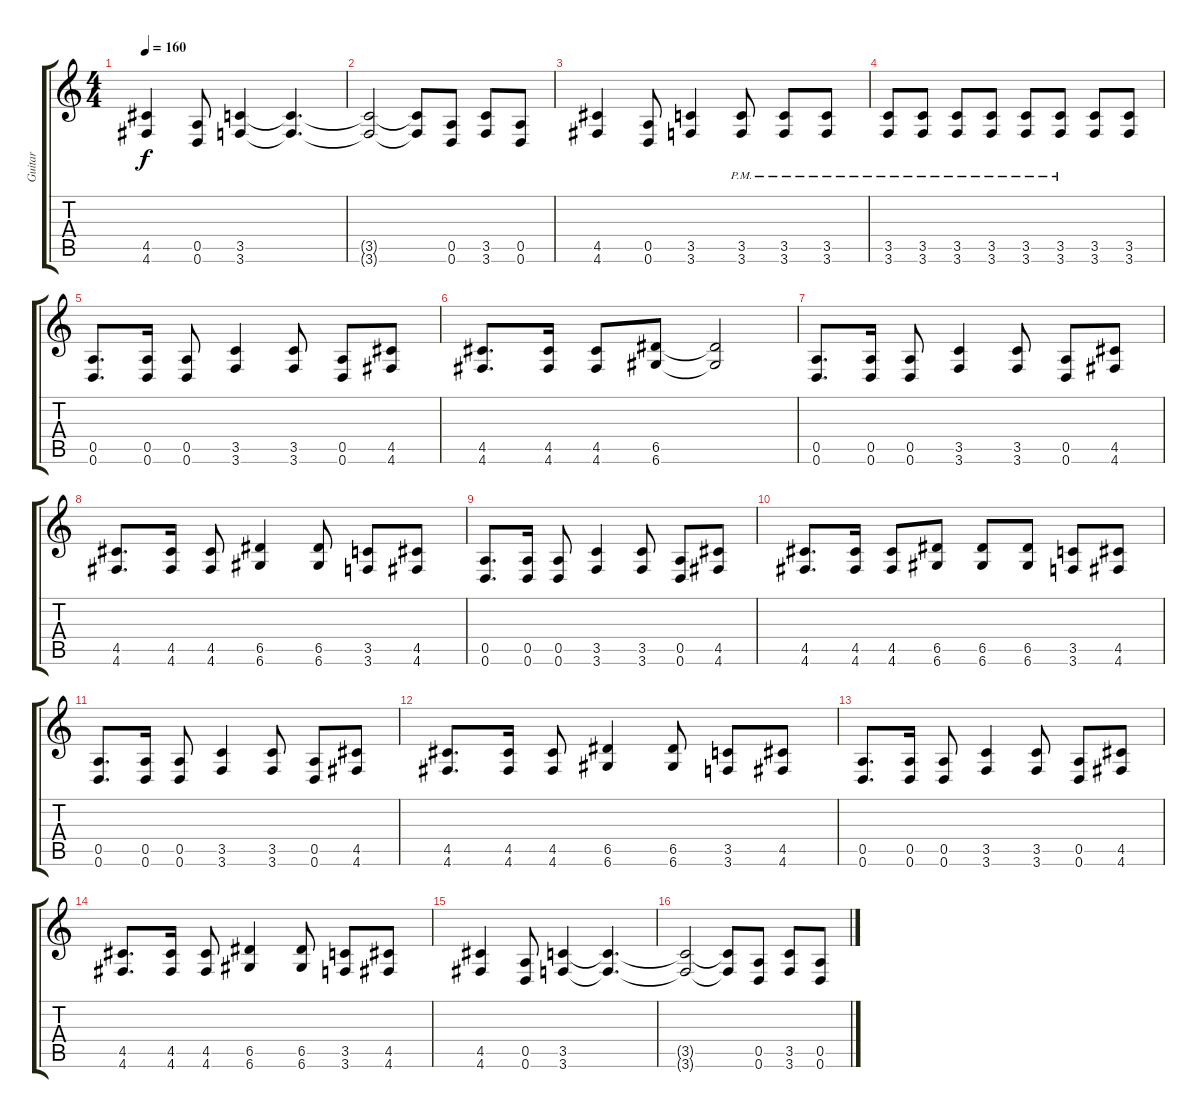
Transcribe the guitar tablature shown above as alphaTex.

\track ("Guitar" "Guitar") {instrument distortionguitar}
\staff {score tabs}
\tuning (E4 B3 G3 D3 A2 D2) {hide}
\ts (4 4)
\tempo 160
\clef g2
\ks c
(4.5 4.6).4{dy f} (0.5 0.6).8 (3.5 3.6).4 (3.5{t} 3.6{t}).4{d} |
(3.5{t} 3.6{t}).2 (3.5{t} 3.6{t}).8 (0.5 0.6).8 (3.5 3.6).8 (0.5 0.6).8 |
(4.5 4.6).4 (0.5 0.6).8 (3.5 3.6).4 (3.5{pm} 3.6{pm}).8 (3.5{pm} 3.6{pm}).8 (3.5{pm} 3.6{pm}).8 |
(3.5{pm} 3.6{pm}).8 (3.5{pm} 3.6{pm}).8 (3.5{pm} 3.6{pm}).8 (3.5{pm} 3.6{pm}).8 (3.5{pm} 3.6{pm}).8 (3.5{pm} 3.6{pm}).8 (3.5 3.6).8 (3.5 3.6).8 |
(0.5 0.6).8{d} (0.5 0.6).16 (0.5 0.6).8 (3.5 3.6).4 (3.5 3.6).8 (0.5 0.6).8 (4.5 4.6).8 |
(4.5 4.6).8{d} (4.5 4.6).16 (4.5 4.6).8 (6.5 6.6).8 (6.5{t} 6.6{t}).2 |
(0.5 0.6).8{d} (0.5 0.6).16 (0.5 0.6).8 (3.5 3.6).4 (3.5 3.6).8 (0.5 0.6).8 (4.5 4.6).8 |
(4.5 4.6).8{d} (4.5 4.6).16 (4.5 4.6).8 (6.5 6.6).4 (6.5 6.6).8 (3.5 3.6).8 (4.5 4.6).8 |
(0.5 0.6).8{d} (0.5 0.6).16 (0.5 0.6).8 (3.5 3.6).4 (3.5 3.6).8 (0.5 0.6).8 (4.5 4.6).8 |
(4.5 4.6).8{d} (4.5 4.6).16 (4.5 4.6).8 (6.5 6.6).8 (6.5 6.6).8 (6.5 6.6).8 (3.5 3.6).8 (4.5 4.6).8 |
(0.5 0.6).8{d} (0.5 0.6).16 (0.5 0.6).8 (3.5 3.6).4 (3.5 3.6).8 (0.5 0.6).8 (4.5 4.6).8 |
(4.5 4.6).8{d} (4.5 4.6).16 (4.5 4.6).8 (6.5 6.6).4 (6.5 6.6).8 (3.5 3.6).8 (4.5 4.6).8 |
(0.5 0.6).8{d} (0.5 0.6).16 (0.5 0.6).8 (3.5 3.6).4 (3.5 3.6).8 (0.5 0.6).8 (4.5 4.6).8 |
(4.5 4.6).8{d} (4.5 4.6).16 (4.5 4.6).8 (6.5 6.6).4 (6.5 6.6).8 (3.5 3.6).8 (4.5 4.6).8 |
(4.5 4.6).4 (0.5 0.6).8 (3.5 3.6).4 (3.5{t} 3.6{t}).4{d} |
(3.5{t} 3.6{t}).2 (3.5{t} 3.6{t}).8 (0.5 0.6).8 (3.5 3.6).8 (0.5 0.6).8
